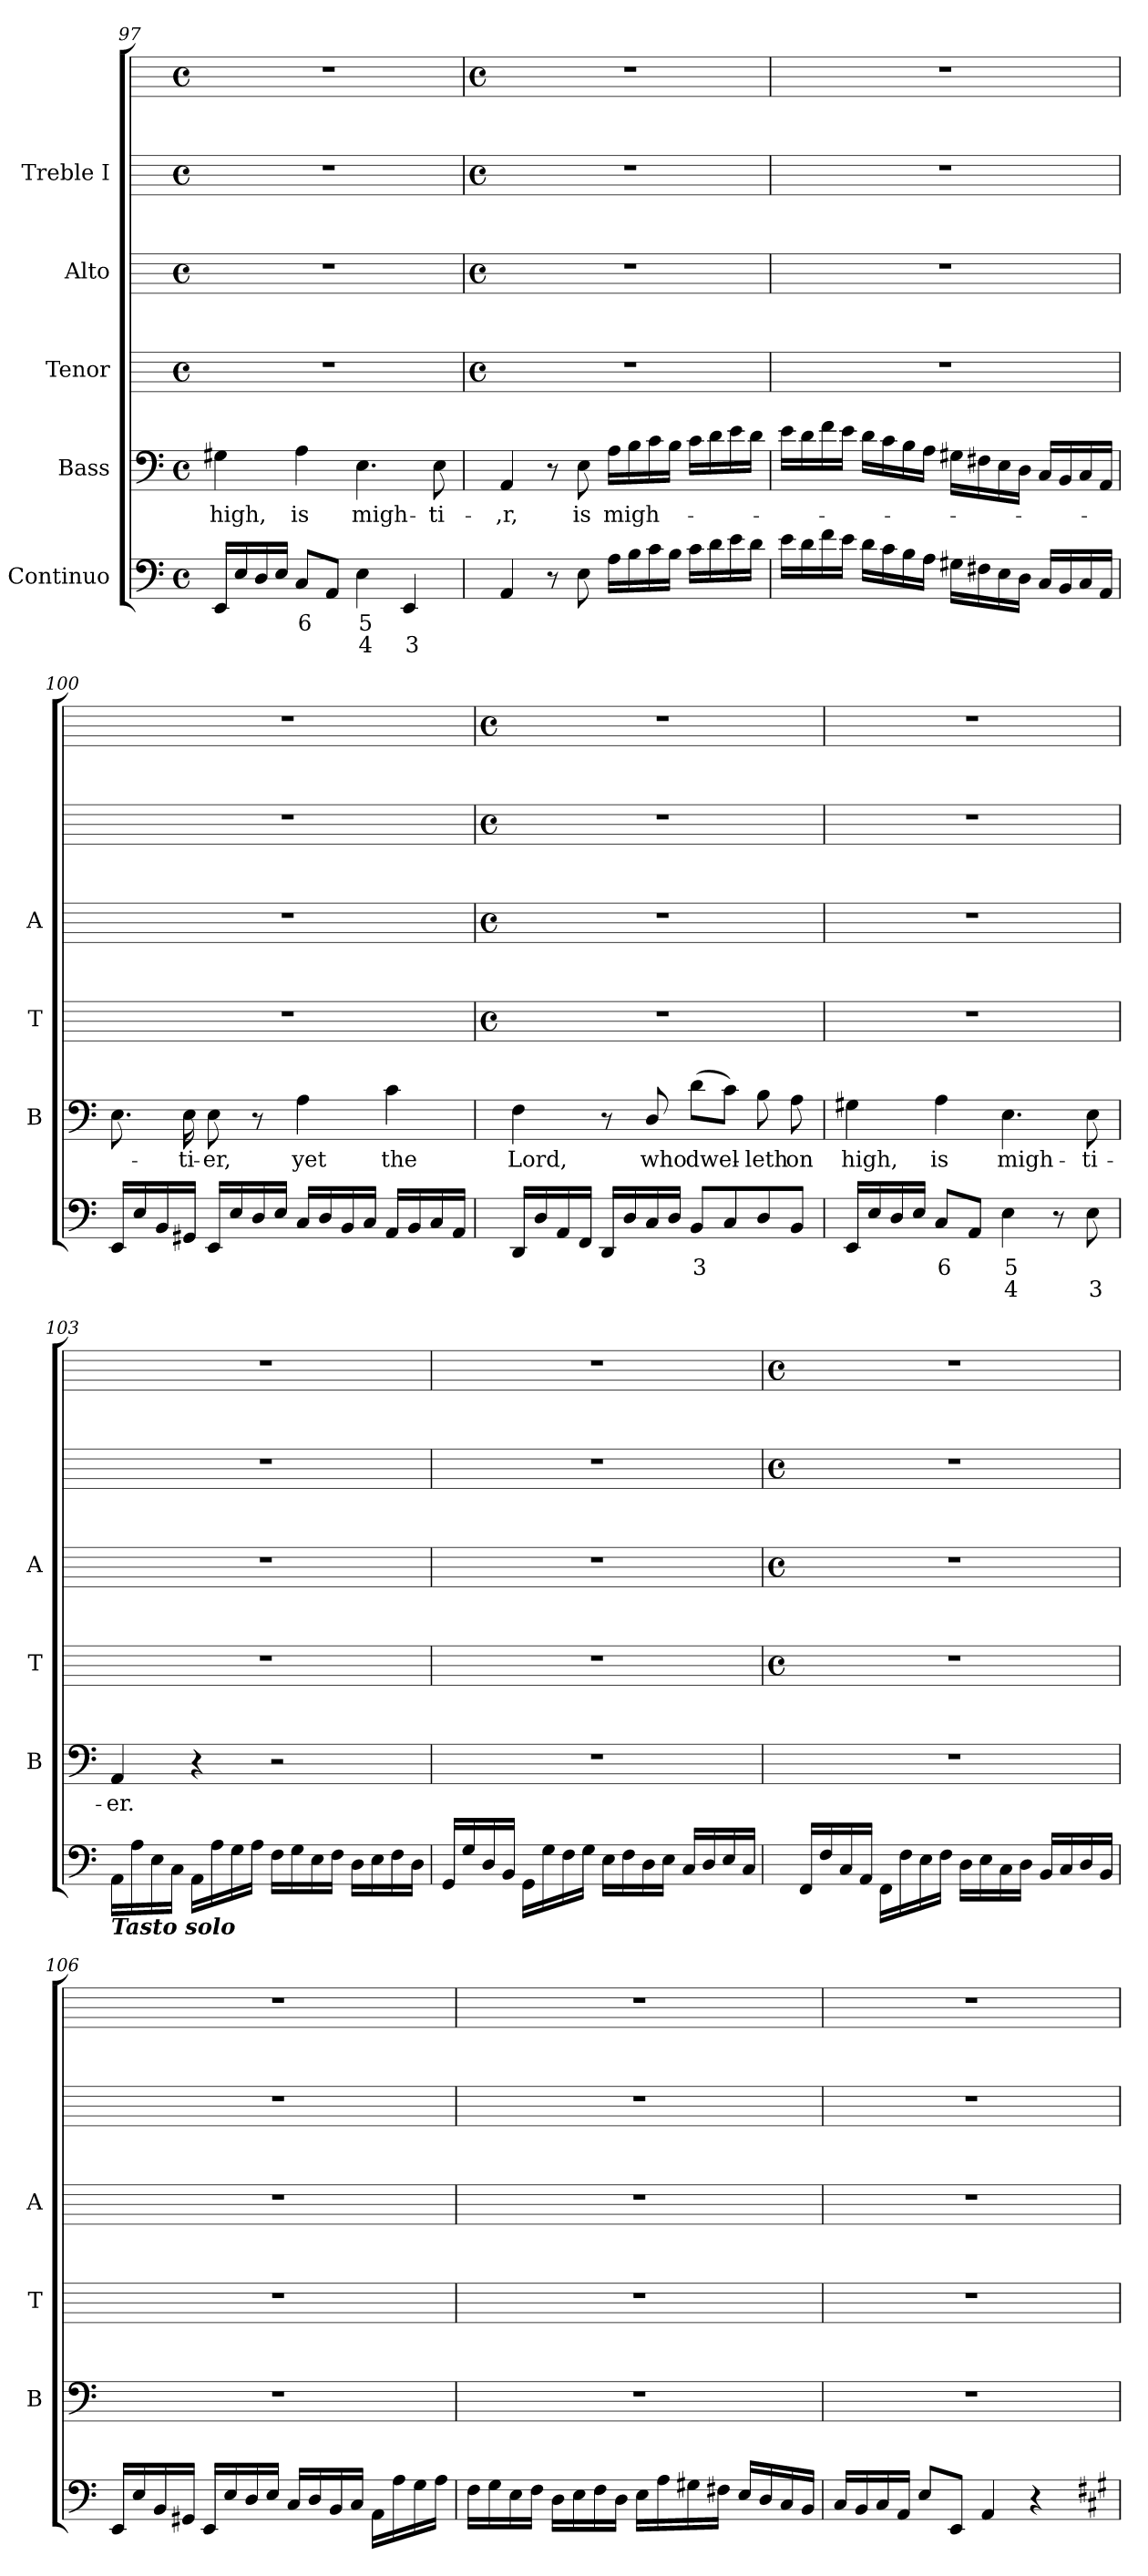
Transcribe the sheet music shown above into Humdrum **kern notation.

**kern	**text	**text	**kern	**text	**kern	**kern	**kern	**kern
*part5	*part5	*part5	*part4	*part4	*part3	*part2	*part1	*part1
*staff6	*staff6	*staff6	*staff5	*staff5	*staff4	*staff3	*staff2	*staff1
*I"Continuo	*	*	*I"Bass	*	*I"Tenor	*I"Alto	*I"Treble I	*
*	*	*	*I'B	*	*I'T	*I'A	*	*
*clefF4	*	*	*clefF4	*	*	*	*	*
*k[]	*	*	*k[]	*	*	*	*	*
*C:	*	*	*C:	*	*	*	*	*
*M4/4	*	*	*M4/4	*	*M4/4	*M4/4	*M4/4	*M4/4
*met(c)	*	*	*met(c)	*	*met(c)	*met(c)	*met(c)	*met(c)
=97	=97	=97	=97	=97	=97	=97	=97	=97
!	!	!	!	!LO:LY:b	!	!	!	!
16EELL	.	.	4G#X	high,	1r	1r	1r	1r
16E	.	.	.	.	.	.	.	.
16D	.	.	.	.	.	.	.	.
16EJJ	.	.	.	.	.	.	.	.
!	!LO:LY:b	!	!	!LO:LY:b	!	!	!	!
8CL	6	.	4A	is	.	.	.	.
8AAJ	.	.	.	.	.	.	.	.
!	!LO:LY:b	!LO:LY:b	!	!LO:LY:b	!	!	!	!
4E	5	4	4.E	migh-	.	.	.	.
!	!	!LO:LY:b	!	!	!	!	!	!
4EE	.	3	.	.	.	.	.	.
!	!	!	!	!LO:LY:b	!	!	!	!
.	.	.	8E	-ti-	.	.	.	.
!!LO:LB:g=z
=98	=98	=98	=98	=98	=98	=98	=98	=98
*	*	*	*	*	*M4/4	*M4/4	*M4/4	*M4/4
*	*	*	*	*	*met(c)	*met(c)	*met(c)	*met(c)
!	!	!	!	!LO:LY:b	!	!	!	!
4AA	.	.	4AA	-,r,	1r	1r	1r	1r
8r	.	.	8r	.	.	.	.	.
!	!	!	!	!LO:LY:b	!	!	!	!
8E	.	.	8E	is	.	.	.	.
!	!	!	!	!LO:LY:b	!	!	!	!
16ALL	.	.	16ALL	migh-	.	.	.	.
16B	.	.	16B	.	.	.	.	.
16c	.	.	16c	.	.	.	.	.
16BJJ	.	.	16BJJ	.	.	.	.	.
16cLL	.	.	16cLL	.	.	.	.	.
16d	.	.	16d	.	.	.	.	.
16e	.	.	16e	.	.	.	.	.
16dJJ	.	.	16dJJ	.	.	.	.	.
=99	=99	=99	=99	=99	=99	=99	=99	=99
16eLL	.	.	16eLL	.	1r	1r	1r	1r
16d	.	.	16d	.	.	.	.	.
16f	.	.	16f	.	.	.	.	.
16eJJ	.	.	16eJJ	.	.	.	.	.
16dLL	.	.	16dLL	.	.	.	.	.
16c	.	.	16c	.	.	.	.	.
16B	.	.	16B	.	.	.	.	.
16AJJ	.	.	16AJJ	.	.	.	.	.
16G#XLL	.	.	16G#XLL	.	.	.	.	.
16F#X	.	.	16F#X	.	.	.	.	.
16E	.	.	16E	.	.	.	.	.
16DJJ	.	.	16DJJ	.	.	.	.	.
16CLL	.	.	16CLL	.	.	.	.	.
16BB	.	.	16BB	.	.	.	.	.
16C	.	.	16C	.	.	.	.	.
16AAJJ	.	.	16AAJJ	.	.	.	.	.
=100	=100	=100	=100	=100	=100	=100	=100	=100
16EELL	.	.	8.E	.	1r	1r	1r	1r
16E	.	.	.	.	.	.	.	.
16BB	.	.	.	.	.	.	.	.
!	!	!	!	!LO:LY:b	!	!	!	!
16GG#XJJ	.	.	16E	ti-	.	.	.	.
!	!	!	!	!LO:LY:b	!	!	!	!
16EELL	.	.	8E	-er,	.	.	.	.
16E	.	.	.	.	.	.	.	.
16D	.	.	8r	.	.	.	.	.
16EJJ	.	.	.	.	.	.	.	.
!	!	!	!	!LO:LY:b	!	!	!	!
16CLL	.	.	4A	yet	.	.	.	.
16D	.	.	.	.	.	.	.	.
16BB	.	.	.	.	.	.	.	.
16CJJ	.	.	.	.	.	.	.	.
!	!	!	!	!LO:LY:b	!	!	!	!
16AALL	.	.	4c	the	.	.	.	.
16BB	.	.	.	.	.	.	.	.
16C	.	.	.	.	.	.	.	.
16AAJJ	.	.	.	.	.	.	.	.
!!LO:LB:g=z
=101	=101	=101	=101	=101	=101	=101	=101	=101
*	*	*	*	*	*M4/4	*M4/4	*M4/4	*M4/4
*	*	*	*	*	*met(c)	*met(c)	*met(c)	*met(c)
!	!	!	!	!LO:LY:b	!	!	!	!
16DDLL	.	.	4F	Lord,	1r	1r	1r	1r
16D	.	.	.	.	.	.	.	.
16AA	.	.	.	.	.	.	.	.
16FFJJ	.	.	.	.	.	.	.	.
16DDLL	.	.	8r	.	.	.	.	.
16D	.	.	.	.	.	.	.	.
!	!	!	!	!LO:LY:b	!	!	!	!
16C	.	.	8D/	who	.	.	.	.
16DJJ	.	.	.	.	.	.	.	.
!	!LO:LY:b	!	!	!LO:LY:b	!	!	!	!
8BBL	3	.	(>8dL	dwel-	.	.	.	.
8C	.	.	8cJ)	.	.	.	.	.
!	!	!	!	!LO:LY:b	!	!	!	!
8D	.	.	8B	leth	.	.	.	.
!	!	!	!	!LO:LY:b	!	!	!	!
8BBJ	.	.	8A	on	.	.	.	.
=102	=102	=102	=102	=102	=102	=102	=102	=102
!	!	!	!	!LO:LY:b	!	!	!	!
16EELL	.	.	4G#X	high,	1r	1r	1r	1r
16E	.	.	.	.	.	.	.	.
16D	.	.	.	.	.	.	.	.
16EJJ	.	.	.	.	.	.	.	.
!	!LO:LY:b	!	!	!LO:LY:b	!	!	!	!
8CL	6	.	4A	is	.	.	.	.
8AAJ	.	.	.	.	.	.	.	.
!	!LO:LY:b	!LO:LY:b	!	!LO:LY:b	!	!	!	!
4E	5	4	4.E	migh-	.	.	.	.
8r	.	.	.	.	.	.	.	.
!	!	!LO:LY:b	!	!LO:LY:b	!	!	!	!
8E	.	3	8E	-ti-	.	.	.	.
=103	=103	=103	=103	=103	=103	=103	=103	=103
!LO:TX:b:Bi:t=Tasto solo	!	!	!	!	!	!	!	!
!	!	!	!	!LO:LY:b	!	!	!	!
16AALL	.	.	4AA	-er.	1r	1r	1r	1r
16A	.	.	.	.	.	.	.	.
16E	.	.	.	.	.	.	.	.
16CJJ	.	.	.	.	.	.	.	.
16AALL	.	.	4r	.	.	.	.	.
16A	.	.	.	.	.	.	.	.
16G	.	.	.	.	.	.	.	.
16AJJ	.	.	.	.	.	.	.	.
16FLL	.	.	2r	.	.	.	.	.
16G	.	.	.	.	.	.	.	.
16E	.	.	.	.	.	.	.	.
16FJJ	.	.	.	.	.	.	.	.
16DLL	.	.	.	.	.	.	.	.
16E	.	.	.	.	.	.	.	.
16F	.	.	.	.	.	.	.	.
16DJJ	.	.	.	.	.	.	.	.
=104	=104	=104	=104	=104	=104	=104	=104	=104
16GGLL	.	.	1r	.	1r	1r	1r	1r
16G	.	.	.	.	.	.	.	.
16D	.	.	.	.	.	.	.	.
16BBJJ	.	.	.	.	.	.	.	.
16GG\LL	.	.	.	.	.	.	.	.
16G\	.	.	.	.	.	.	.	.
16F\	.	.	.	.	.	.	.	.
16G\JJ	.	.	.	.	.	.	.	.
16ELL	.	.	.	.	.	.	.	.
16F	.	.	.	.	.	.	.	.
16D	.	.	.	.	.	.	.	.
16EJJ	.	.	.	.	.	.	.	.
16C/LL	.	.	.	.	.	.	.	.
16D/	.	.	.	.	.	.	.	.
16E/	.	.	.	.	.	.	.	.
16C/JJ	.	.	.	.	.	.	.	.
!!LO:LB:g=z
=105	=105	=105	=105	=105	=105	=105	=105	=105
*	*	*	*	*	*M4/4	*M4/4	*M4/4	*M4/4
*	*	*	*	*	*met(c)	*met(c)	*met(c)	*met(c)
16FFLL	.	.	1r	.	1r	1r	1r	1r
16F	.	.	.	.	.	.	.	.
16C	.	.	.	.	.	.	.	.
16AAJJ	.	.	.	.	.	.	.	.
16FF\LL	.	.	.	.	.	.	.	.
16F\	.	.	.	.	.	.	.	.
16E\	.	.	.	.	.	.	.	.
16F\JJ	.	.	.	.	.	.	.	.
16DLL	.	.	.	.	.	.	.	.
16E	.	.	.	.	.	.	.	.
16C	.	.	.	.	.	.	.	.
16DJJ	.	.	.	.	.	.	.	.
16BBLL	.	.	.	.	.	.	.	.
16C	.	.	.	.	.	.	.	.
16D	.	.	.	.	.	.	.	.
16BBJJ	.	.	.	.	.	.	.	.
=106	=106	=106	=106	=106	=106	=106	=106	=106
16EELL	.	.	1r	.	1r	1r	1r	1r
16E	.	.	.	.	.	.	.	.
16BB	.	.	.	.	.	.	.	.
16GG#XJJ	.	.	.	.	.	.	.	.
16EELL	.	.	.	.	.	.	.	.
16E	.	.	.	.	.	.	.	.
16D	.	.	.	.	.	.	.	.
16EJJ	.	.	.	.	.	.	.	.
16CLL	.	.	.	.	.	.	.	.
16D	.	.	.	.	.	.	.	.
16BB	.	.	.	.	.	.	.	.
16CJJ	.	.	.	.	.	.	.	.
16AALL	.	.	.	.	.	.	.	.
16A	.	.	.	.	.	.	.	.
16G	.	.	.	.	.	.	.	.
16AJJ	.	.	.	.	.	.	.	.
=107	=107	=107	=107	=107	=107	=107	=107	=107
16FLL	.	.	1r	.	1r	1r	1r	1r
16G	.	.	.	.	.	.	.	.
16E	.	.	.	.	.	.	.	.
16FJJ	.	.	.	.	.	.	.	.
16DLL	.	.	.	.	.	.	.	.
16E	.	.	.	.	.	.	.	.
16F	.	.	.	.	.	.	.	.
16DJJ	.	.	.	.	.	.	.	.
16ELL	.	.	.	.	.	.	.	.
16A	.	.	.	.	.	.	.	.
16G#X	.	.	.	.	.	.	.	.
16F#XJJ	.	.	.	.	.	.	.	.
16ELL	.	.	.	.	.	.	.	.
16D	.	.	.	.	.	.	.	.
16C	.	.	.	.	.	.	.	.
16BBJJ	.	.	.	.	.	.	.	.
=108	=108	=108	=108	=108	=108	=108	=108	=108
16CLL	.	.	1r	.	1r	1r	1r	1r
16BB	.	.	.	.	.	.	.	.
16C	.	.	.	.	.	.	.	.
16AAJJ	.	.	.	.	.	.	.	.
8EL	.	.	.	.	.	.	.	.
8EEJ	.	.	.	.	.	.	.	.
4AA	.	.	.	.	.	.	.	.
4r	.	.	.	.	.	.	.	.
*k[f#c#g#]	*	*	*k[f#c#g#]	*	*	*	*	*
*A:	*	*	*A:	*	*	*	*	*
=	=	=	=	=	=	=	=	=
*-	*-	*-	*-	*-	*-	*-	*-	*-
